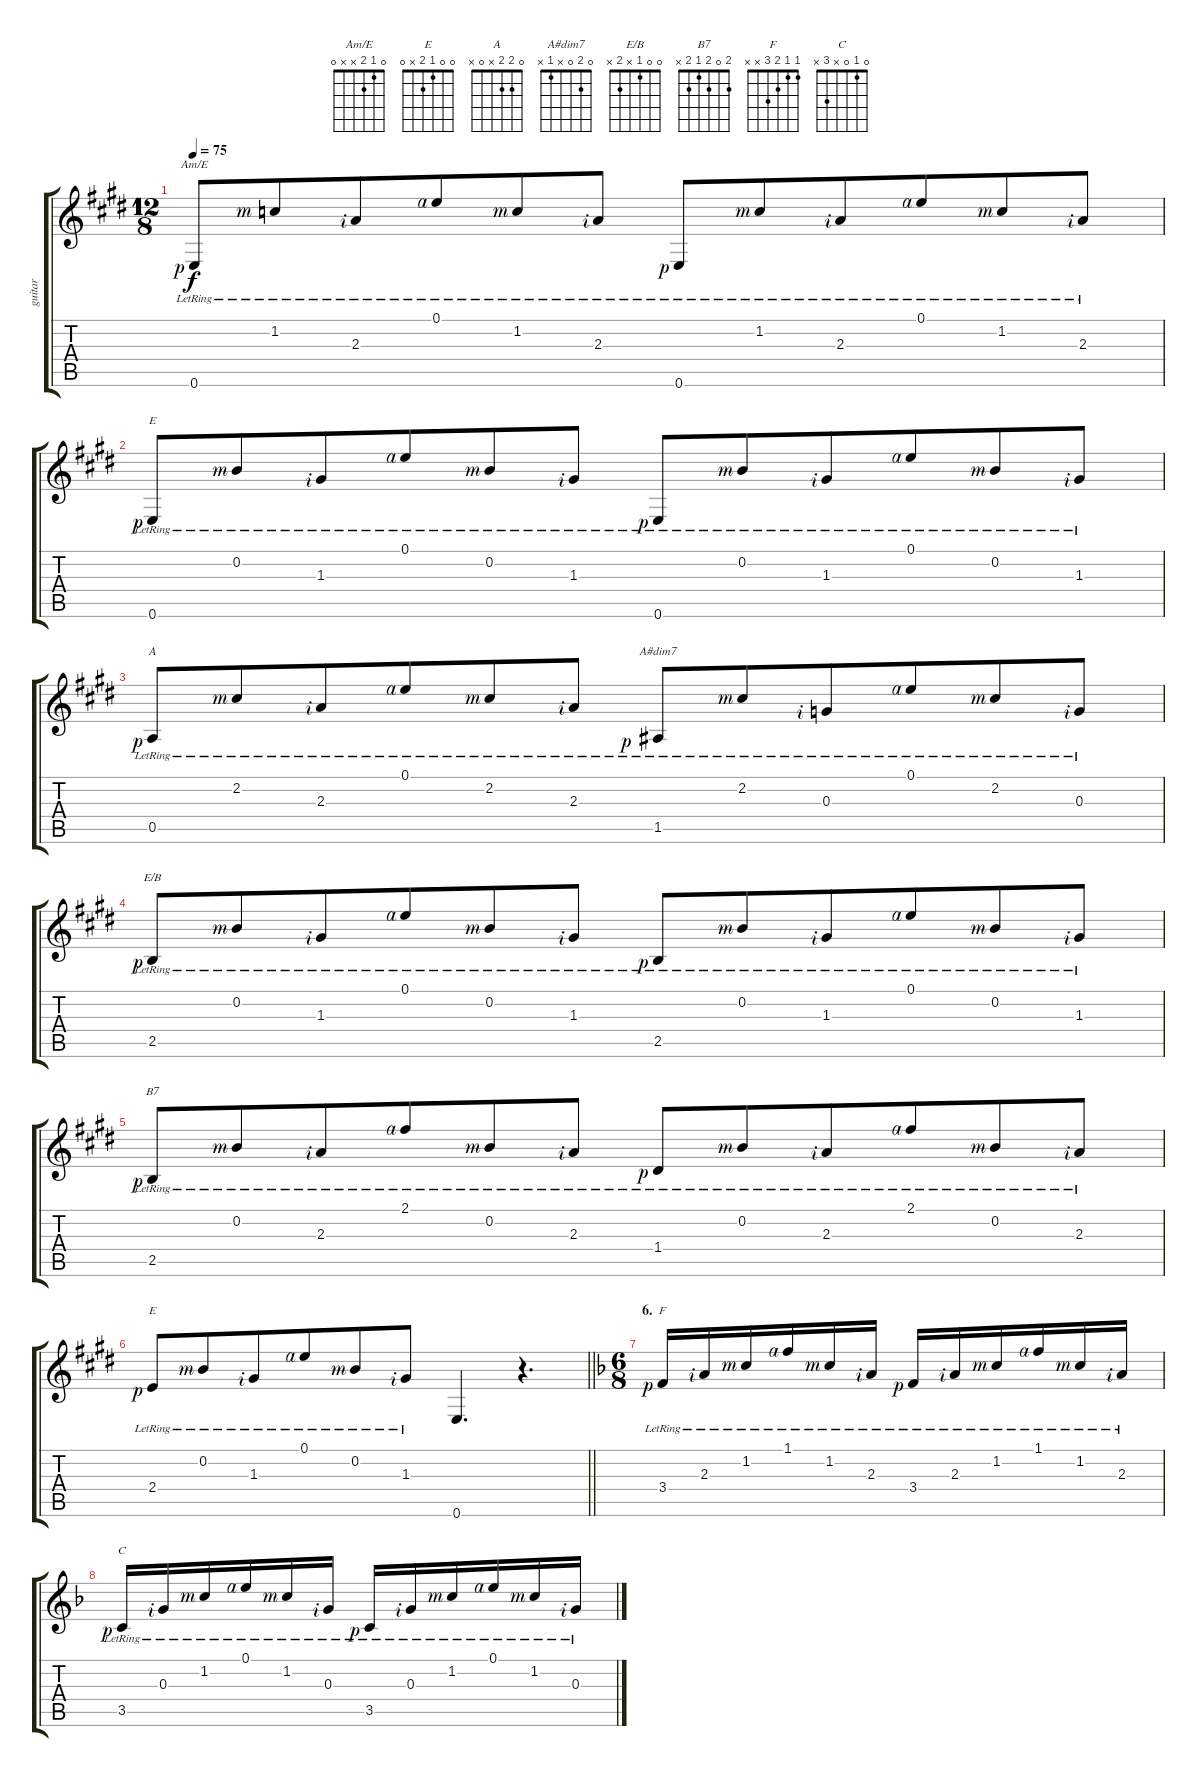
\track ("guitar" "guitar") {instrument acousticguitarnylon}
\staff {score tabs}
\tuning (E4 B3 G3 D3 A2 E2) {hide}
\chord ("Am/E" 0 1 2 x x 0)
\chord ("E" 0 0 1 x x 0)
\chord ("A" 0 2 2 x 0 x)
\chord ("A#dim7" 0 2 0 x 1 x)
\chord ("E/B" 0 0 1 x 2 x)
\chord ("B7" 2 0 2 1 2 x)
\chord ("E" 0 0 1 2 x 0)
\chord ("F" 1 1 2 3 x x)
\chord ("C" 0 1 0 x 3 x)
\ts (12 8)
\tempo 75
\clef g2
\ks e
0.6{lr rf 1}.8{ch "Am/E" dy f} 1.2{lr rf 3}.8 2.3{lr rf 2}.8{beam merge} 0.1{lr rf 4}.8 1.2{lr rf 3}.8 2.3{lr rf 2}.8 0.6{lr rf 1}.8 1.2{lr rf 3}.8 2.3{lr rf 2}.8{beam merge} 0.1{lr rf 4}.8 1.2{lr rf 3}.8 2.3{lr rf 2}.8 |
0.6{lr rf 1}.8{ch "E"} 0.2{lr rf 3}.8 1.3{lr rf 2}.8{beam merge} 0.1{lr rf 4}.8 0.2{lr rf 3}.8 1.3{lr rf 2}.8 0.6{lr rf 1}.8 0.2{lr rf 3}.8 1.3{lr rf 2}.8{beam merge} 0.1{lr rf 4}.8 0.2{lr rf 3}.8 1.3{lr rf 2}.8 |
0.5{lr rf 1}.8{ch "A"} 2.2{lr rf 3}.8 2.3{lr rf 2}.8{beam merge} 0.1{lr rf 4}.8 2.2{lr rf 3}.8 2.3{lr rf 2}.8 1.5{lr rf 1}.8{ch "A#dim7"} 2.2{lr rf 3}.8 0.3{lr rf 2}.8{beam merge} 0.1{lr rf 4}.8 2.2{lr rf 3}.8 0.3{lr rf 2}.8 |
2.5{lr rf 1}.8{ch "E/B"} 0.2{lr rf 3}.8 1.3{lr rf 2}.8{beam merge} 0.1{lr rf 4}.8 0.2{lr rf 3}.8 1.3{lr rf 2}.8 2.5{lr rf 1}.8 0.2{lr rf 3}.8 1.3{lr rf 2}.8{beam merge} 0.1{lr rf 4}.8 0.2{lr rf 3}.8 1.3{lr rf 2}.8 |
2.5{lr rf 1}.8{ch "B7"} 0.2{lr rf 3}.8 2.3{lr rf 2}.8{beam merge} 2.1{lr rf 4}.8 0.2{lr rf 3}.8 2.3{lr rf 2}.8 1.4{lr rf 1}.8{beam Up} 0.2{lr rf 3}.8{beam Up} 2.3{lr rf 2}.8{beam Up beam merge} 2.1{lr rf 4}.8{beam Up} 0.2{lr rf 3}.8{beam Up} 2.3{lr rf 2}.8{beam Up} |
\barLineRight lightlight
2.4{lr rf 1}.8{ch "E" beam Up} 0.2{lr rf 3}.8{beam Up} 1.3{lr rf 2}.8{beam Up beam merge} 0.1{lr rf 4}.8{beam Up} 0.2{lr rf 3}.8{beam Up} 1.3{lr rf 2}.8{beam Up} 0.6.4{d} r.4{d} |
\ts (6 8)
\section ("" "6.")
\ks f
3.4{lr rf 1}.16{ch "F" beam Up} 2.3{lr rf 2}.16{beam Up} 1.2{lr rf 3}.16{beam Up} 1.1{lr rf 4}.16{beam Up} 1.2{lr rf 3}.16{beam Up} 2.3{lr rf 2}.16{beam Up} 3.4{lr rf 1}.16{beam Up} 2.3{lr rf 2}.16{beam Up} 1.2{lr rf 3}.16{beam Up} 1.1{lr rf 4}.16{beam Up} 1.2{lr rf 3}.16{beam Up} 2.3{lr rf 2}.16{beam Up} |
3.5{lr rf 1}.16{ch "C"} 0.3{lr rf 2}.16 1.2{lr rf 3}.16 0.1{lr rf 4}.16 1.2{lr rf 3}.16 0.3{lr rf 2}.16 3.5{lr rf 1}.16 0.3{lr rf 2}.16 1.2{lr rf 3}.16 0.1{lr rf 4}.16 1.2{lr rf 3}.16 0.3{lr rf 2}.16
